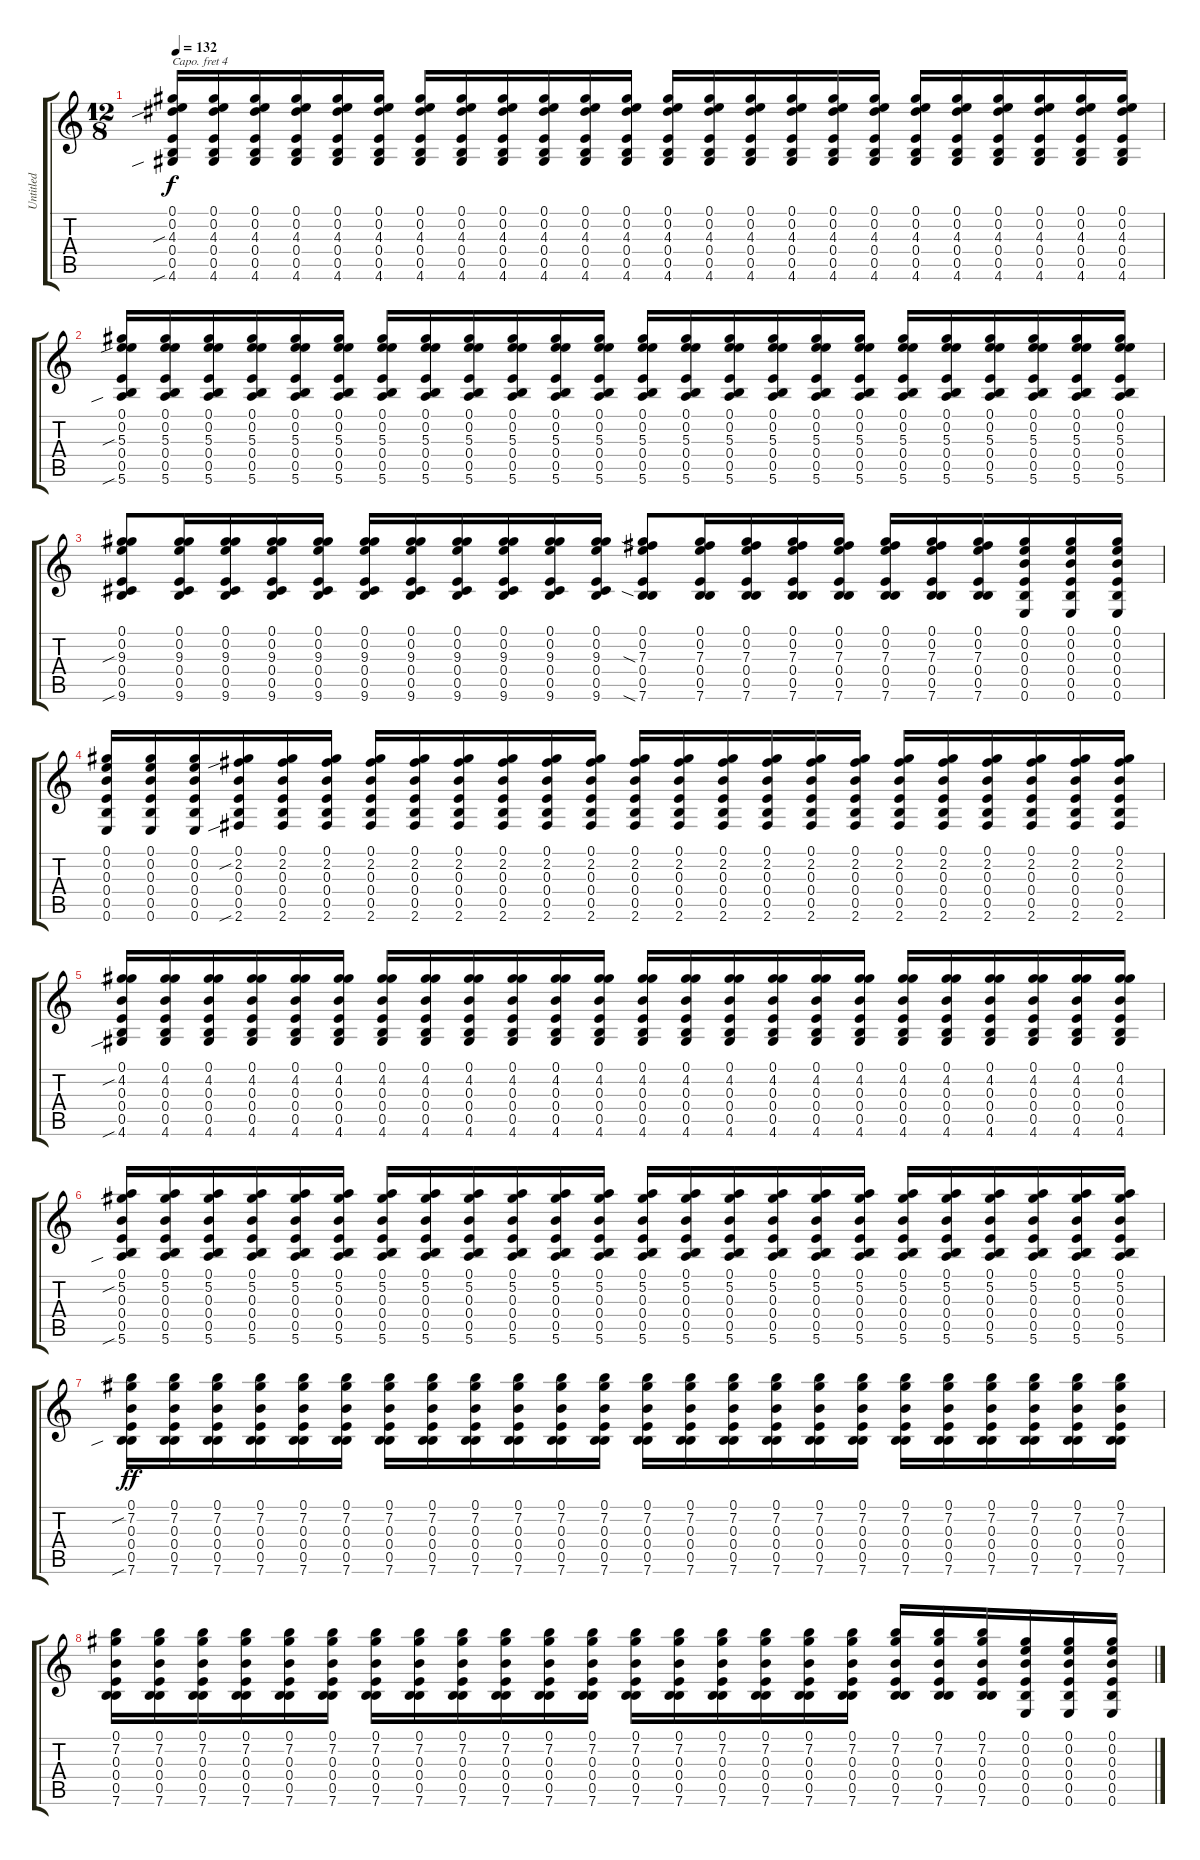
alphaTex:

\track ("Untitled" "Untitled") {instrument acousticguitarsteel}
\staff {score tabs}
\capo 4
\tuning (E4 C4 G3 C3 G2 C2) {hide}
\ts (12 8)
\tempo 132
\clef g2
\ks c
(0.1 0.2 4.3{sib} 0.4 0.5 4.6{sib}).16{dy f} (0.1 0.2 4.3 0.4 0.5 4.6).16 (0.1 0.2 4.3 0.4 0.5 4.6).16 (0.1 0.2 4.3 0.4 0.5 4.6).16 (0.1 0.2 4.3 0.4 0.5 4.6).16 (0.1 0.2 4.3 0.4 0.5 4.6).16 (0.1 0.2 4.3 0.4 0.5 4.6).16 (0.1 0.2 4.3 0.4 0.5 4.6).16 (0.1 0.2 4.3 0.4 0.5 4.6).16 (0.1 0.2 4.3 0.4 0.5 4.6).16 (0.1 0.2 4.3 0.4 0.5 4.6).16 (0.1 0.2 4.3 0.4 0.5 4.6).16 (0.1 0.2 4.3 0.4 0.5 4.6).16 (0.1 0.2 4.3 0.4 0.5 4.6).16 (0.1 0.2 4.3 0.4 0.5 4.6).16 (0.1 0.2 4.3 0.4 0.5 4.6).16 (0.1 0.2 4.3 0.4 0.5 4.6).16 (0.1 0.2 4.3 0.4 0.5 4.6).16 (0.1 0.2 4.3 0.4 0.5 4.6).16 (0.1 0.2 4.3 0.4 0.5 4.6).16 (0.1 0.2 4.3 0.4 0.5 4.6).16 (0.1 0.2 4.3 0.4 0.5 4.6).16 (0.1 0.2 4.3 0.4 0.5 4.6).16 (0.1 0.2 4.3 0.4 0.5 4.6).16 |
(0.1 0.2 5.3{sib} 0.4 0.5 5.6{sib}).16 (0.1 0.2 5.3 0.4 0.5 5.6).16 (0.1 0.2 5.3 0.4 0.5 5.6).16 (0.1 0.2 5.3 0.4 0.5 5.6).16 (0.1 0.2 5.3 0.4 0.5 5.6).16 (0.1 0.2 5.3 0.4 0.5 5.6).16 (0.1 0.2 5.3 0.4 0.5 5.6).16 (0.1 0.2 5.3 0.4 0.5 5.6).16 (0.1 0.2 5.3 0.4 0.5 5.6).16 (0.1 0.2 5.3 0.4 0.5 5.6).16 (0.1 0.2 5.3 0.4 0.5 5.6).16 (0.1 0.2 5.3 0.4 0.5 5.6).16 (0.1 0.2 5.3 0.4 0.5 5.6).16 (0.1 0.2 5.3 0.4 0.5 5.6).16 (0.1 0.2 5.3 0.4 0.5 5.6).16 (0.1 0.2 5.3 0.4 0.5 5.6).16 (0.1 0.2 5.3 0.4 0.5 5.6).16 (0.1 0.2 5.3 0.4 0.5 5.6).16 (0.1 0.2 5.3 0.4 0.5 5.6).16 (0.1 0.2 5.3 0.4 0.5 5.6).16 (0.1 0.2 5.3 0.4 0.5 5.6).16 (0.1 0.2 5.3 0.4 0.5 5.6).16 (0.1 0.2 5.3 0.4 0.5 5.6).16 (0.1 0.2 5.3 0.4 0.5 5.6).16 |
(0.1 0.2 9.3{sib} 0.4 0.5 9.6{sib}).8 (0.1 0.2 9.3 0.4 0.5 9.6).16 (0.1 0.2 9.3 0.4 0.5 9.6).16 (0.1 0.2 9.3 0.4 0.5 9.6).16 (0.1 0.2 9.3 0.4 0.5 9.6).16 (0.1 0.2 9.3 0.4 0.5 9.6).16 (0.1 0.2 9.3 0.4 0.5 9.6).16 (0.1 0.2 9.3 0.4 0.5 9.6).16 (0.1 0.2 9.3 0.4 0.5 9.6).16 (0.1 0.2 9.3 0.4 0.5 9.6).16 (0.1 0.2 9.3 0.4 0.5 9.6).16 (0.1 0.2 7.3{sia} 0.4 0.5 7.6{sia}).8 (0.1 0.2 7.3 0.4 0.5 7.6).16 (0.1 0.2 7.3 0.4 0.5 7.6).16 (0.1 0.2 7.3 0.4 0.5 7.6).16 (0.1 0.2 7.3 0.4 0.5 7.6).16 (0.1 0.2 7.3 0.4 0.5 7.6).16 (0.1 0.2 7.3 0.4 0.5 7.6).16 (0.1 0.2 7.3 0.4 0.5 7.6).16 (0.1 0.2 0.3 0.4 0.5 0.6).16 (0.1 0.2 0.3 0.4 0.5 0.6).16 (0.1 0.2 0.3 0.4 0.5 0.6).16 |
(0.1 0.2 0.3 0.4 0.5 0.6).16 (0.1 0.2 0.3 0.4 0.5 0.6).16 (0.1 0.2 0.3 0.4 0.5 0.6).16 (0.1 2.2{sib} 0.3 0.4 0.5 2.6{sib}).16 (0.1 2.2 0.3 0.4 0.5 2.6).16 (0.1 2.2 0.3 0.4 0.5 2.6).16 (0.1 2.2 0.3 0.4 0.5 2.6).16 (0.1 2.2 0.3 0.4 0.5 2.6).16 (0.1 2.2 0.3 0.4 0.5 2.6).16 (0.1 2.2 0.3 0.4 0.5 2.6).16 (0.1 2.2 0.3 0.4 0.5 2.6).16 (0.1 2.2 0.3 0.4 0.5 2.6).16 (0.1 2.2 0.3 0.4 0.5 2.6).16 (0.1 2.2 0.3 0.4 0.5 2.6).16 (0.1 2.2 0.3 0.4 0.5 2.6).16 (0.1 2.2 0.3 0.4 0.5 2.6).16 (0.1 2.2 0.3 0.4 0.5 2.6).16 (0.1 2.2 0.3 0.4 0.5 2.6).16 (0.1 2.2 0.3 0.4 0.5 2.6).16 (0.1 2.2 0.3 0.4 0.5 2.6).16 (0.1 2.2 0.3 0.4 0.5 2.6).16 (0.1 2.2 0.3 0.4 0.5 2.6).16 (0.1 2.2 0.3 0.4 0.5 2.6).16 (0.1 2.2 0.3 0.4 0.5 2.6).16 |
(0.1 4.2{sib} 0.3 0.4 0.5 4.6{sib}).16 (0.1 4.2 0.3 0.4 0.5 4.6).16 (0.1 4.2 0.3 0.4 0.5 4.6).16 (0.1 4.2 0.3 0.4 0.5 4.6).16 (0.1 4.2 0.3 0.4 0.5 4.6).16 (0.1 4.2 0.3 0.4 0.5 4.6).16 (0.1 4.2 0.3 0.4 0.5 4.6).16 (0.1 4.2 0.3 0.4 0.5 4.6).16 (0.1 4.2 0.3 0.4 0.5 4.6).16 (0.1 4.2 0.3 0.4 0.5 4.6).16 (0.1 4.2 0.3 0.4 0.5 4.6).16 (0.1 4.2 0.3 0.4 0.5 4.6).16 (0.1 4.2 0.3 0.4 0.5 4.6).16 (0.1 4.2 0.3 0.4 0.5 4.6).16 (0.1 4.2 0.3 0.4 0.5 4.6).16 (0.1 4.2 0.3 0.4 0.5 4.6).16 (0.1 4.2 0.3 0.4 0.5 4.6).16 (0.1 4.2 0.3 0.4 0.5 4.6).16 (0.1 4.2 0.3 0.4 0.5 4.6).16 (0.1 4.2 0.3 0.4 0.5 4.6).16 (0.1 4.2 0.3 0.4 0.5 4.6).16 (0.1 4.2 0.3 0.4 0.5 4.6).16 (0.1 4.2 0.3 0.4 0.5 4.6).16 (0.1 4.2 0.3 0.4 0.5 4.6).16 |
(0.1 5.2{sib} 0.3 0.4 0.5 5.6{sib}).16 (0.1 5.2 0.3 0.4 0.5 5.6).16 (0.1 5.2 0.3 0.4 0.5 5.6).16 (0.1 5.2 0.3 0.4 0.5 5.6).16 (0.1 5.2 0.3 0.4 0.5 5.6).16 (0.1 5.2 0.3 0.4 0.5 5.6).16 (0.1 5.2 0.3 0.4 0.5 5.6).16 (0.1 5.2 0.3 0.4 0.5 5.6).16 (0.1 5.2 0.3 0.4 0.5 5.6).16 (0.1 5.2 0.3 0.4 0.5 5.6).16 (0.1 5.2 0.3 0.4 0.5 5.6).16 (0.1 5.2 0.3 0.4 0.5 5.6).16 (0.1 5.2 0.3 0.4 0.5 5.6).16 (0.1 5.2 0.3 0.4 0.5 5.6).16 (0.1 5.2 0.3 0.4 0.5 5.6).16 (0.1 5.2 0.3 0.4 0.5 5.6).16 (0.1 5.2 0.3 0.4 0.5 5.6).16 (0.1 5.2 0.3 0.4 0.5 5.6).16 (0.1 5.2 0.3 0.4 0.5 5.6).16 (0.1 5.2 0.3 0.4 0.5 5.6).16 (0.1 5.2 0.3 0.4 0.5 5.6).16 (0.1 5.2 0.3 0.4 0.5 5.6).16 (0.1 5.2 0.3 0.4 0.5 5.6).16 (0.1 5.2 0.3 0.4 0.5 5.6).16 |
(0.1 7.2{sib} 0.3 0.4 0.5 7.6{sib}).16{dy ff} (0.1 7.2 0.3 0.4 0.5 7.6).16 (0.1 7.2 0.3 0.4 0.5 7.6).16 (0.1 7.2 0.3 0.4 0.5 7.6).16 (0.1 7.2 0.3 0.4 0.5 7.6).16 (0.1 7.2 0.3 0.4 0.5 7.6).16 (0.1 7.2 0.3 0.4 0.5 7.6).16 (0.1 7.2 0.3 0.4 0.5 7.6).16 (0.1 7.2 0.3 0.4 0.5 7.6).16 (0.1 7.2 0.3 0.4 0.5 7.6).16 (0.1 7.2 0.3 0.4 0.5 7.6).16 (0.1 7.2 0.3 0.4 0.5 7.6).16 (0.1 7.2 0.3 0.4 0.5 7.6).16 (0.1 7.2 0.3 0.4 0.5 7.6).16 (0.1 7.2 0.3 0.4 0.5 7.6).16 (0.1 7.2 0.3 0.4 0.5 7.6).16 (0.1 7.2 0.3 0.4 0.5 7.6).16 (0.1 7.2 0.3 0.4 0.5 7.6).16 (0.1 7.2 0.3 0.4 0.5 7.6).16 (0.1 7.2 0.3 0.4 0.5 7.6).16 (0.1 7.2 0.3 0.4 0.5 7.6).16 (0.1 7.2 0.3 0.4 0.5 7.6).16 (0.1 7.2 0.3 0.4 0.5 7.6).16 (0.1 7.2 0.3 0.4 0.5 7.6).16 |
(0.1 7.2 0.3 0.4 0.5 7.6).16 (0.1 7.2 0.3 0.4 0.5 7.6).16 (0.1 7.2 0.3 0.4 0.5 7.6).16 (0.1 7.2 0.3 0.4 0.5 7.6).16 (0.1 7.2 0.3 0.4 0.5 7.6).16 (0.1 7.2 0.3 0.4 0.5 7.6).16 (0.1 7.2 0.3 0.4 0.5 7.6).16 (0.1 7.2 0.3 0.4 0.5 7.6).16 (0.1 7.2 0.3 0.4 0.5 7.6).16 (0.1 7.2 0.3 0.4 0.5 7.6).16 (0.1 7.2 0.3 0.4 0.5 7.6).16 (0.1 7.2 0.3 0.4 0.5 7.6).16 (0.1 7.2 0.3 0.4 0.5 7.6).16 (0.1 7.2 0.3 0.4 0.5 7.6).16 (0.1 7.2 0.3 0.4 0.5 7.6).16 (0.1 7.2 0.3 0.4 0.5 7.6).16 (0.1 7.2 0.3 0.4 0.5 7.6).16 (0.1 7.2 0.3 0.4 0.5 7.6).16 (0.1 7.2 0.3 0.4 0.5 7.6).16 (0.1 7.2 0.3 0.4 0.5 7.6).16 (0.1 7.2 0.3 0.4 0.5 7.6).16 (0.1 0.2 0.3 0.4 0.5 0.6).16 (0.1 0.2 0.3 0.4 0.5 0.6).16 (0.1 0.2 0.3 0.4 0.5 0.6).16
